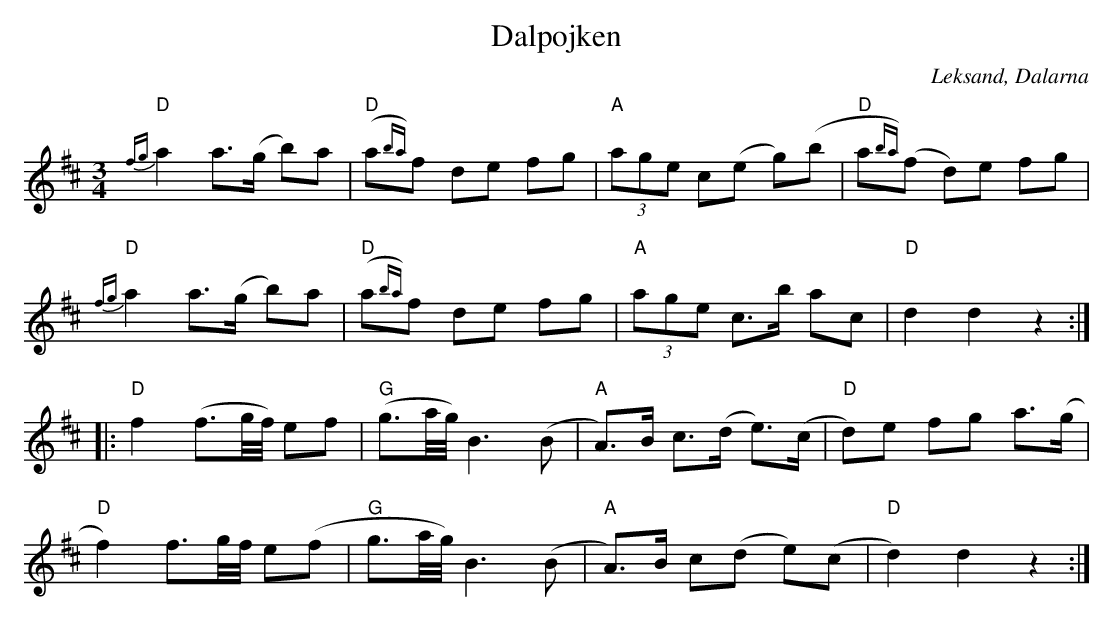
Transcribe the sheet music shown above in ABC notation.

X:1
T:Dalpojken
O:Leksand, Dalarna
M:3/4
L:1/8
K:D
"D"{fg}a2 a>(g b)a|"D"(a{ba})f de fg|"A"(3age c(e g)(b|"D"a{ba})(f d)e fg|
"D"{fg}a2 a>(g b)a|"D"(a{ba})f de fg|"A"(3age c>b ac|"D"d2 d2 z2:|
|:"D"f2 (f>g/f//) ef|"G"(g>a/g//) B3 (B|"A"A>)B c>(d e>)(c|"D"d)e fg a>(g|
"D"f2) f>g/f// e(f|"G"g>a/g//) B3 (B|"A"A>)B c(d e)(c|"D"d2) d2 z2:|
